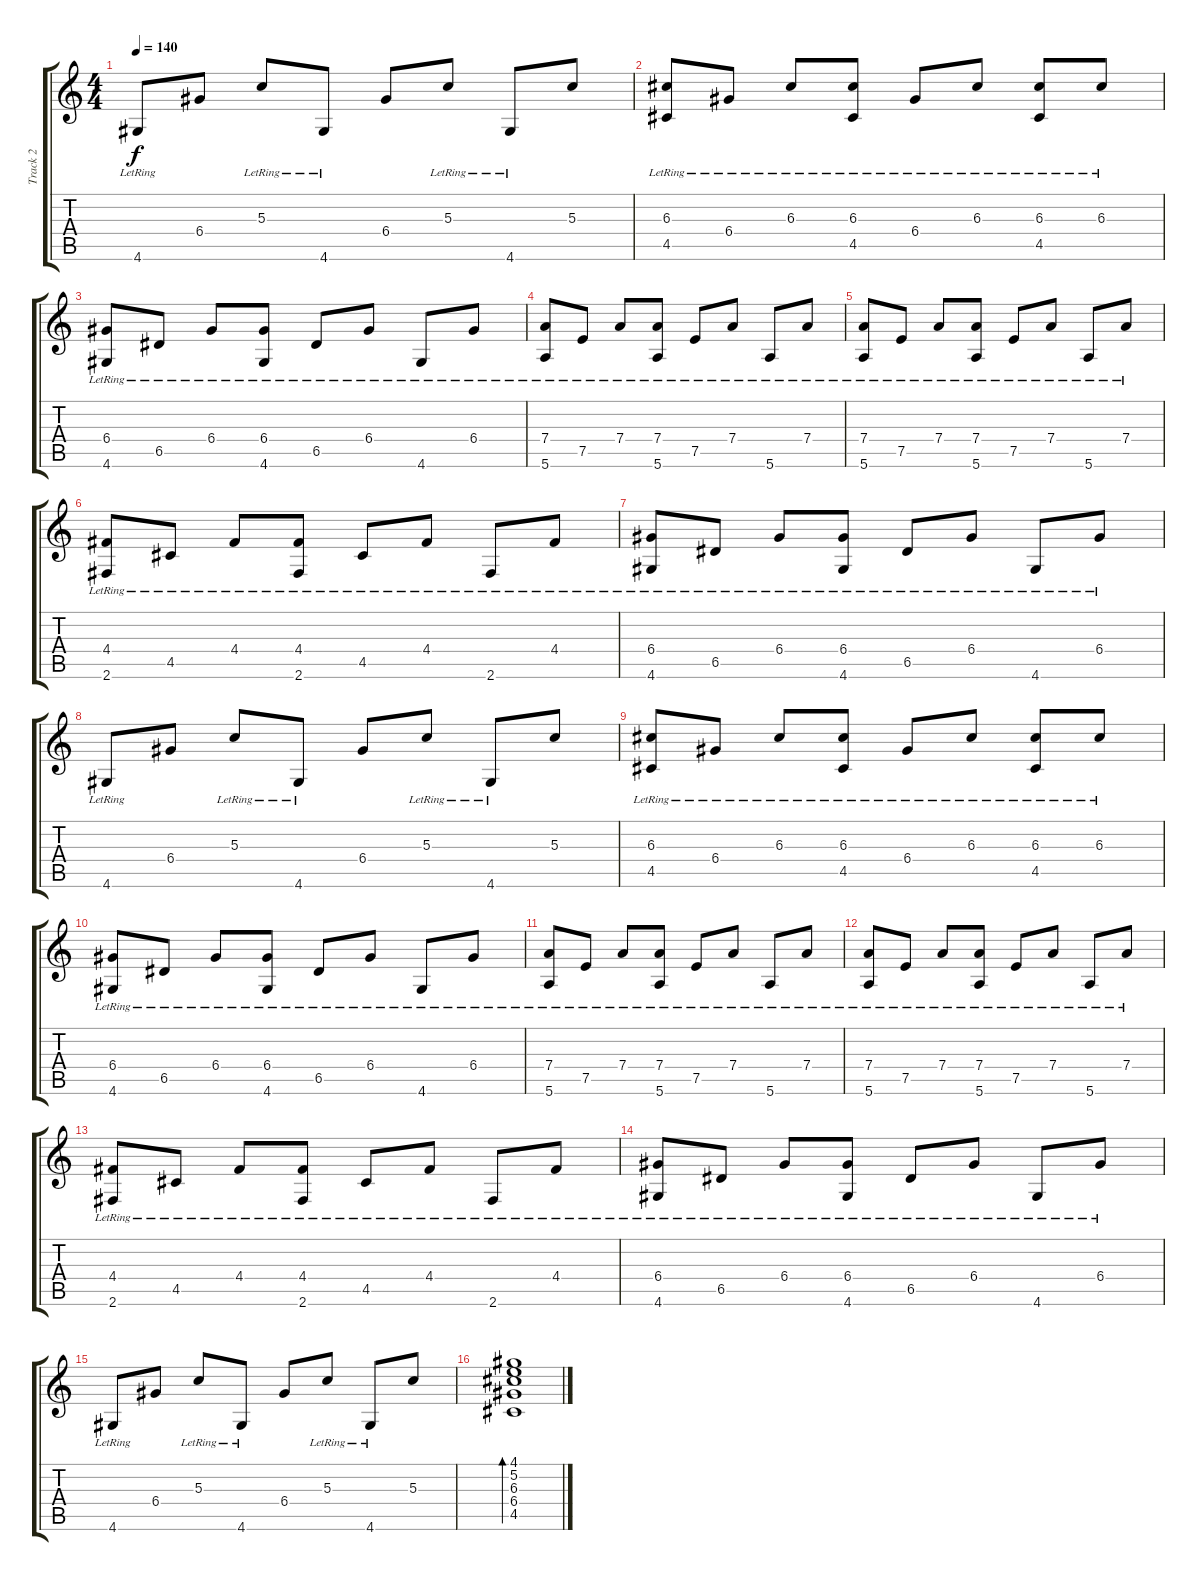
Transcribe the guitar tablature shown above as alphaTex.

\track ("Track 2" "Track 2") {instrument acousticguitarsteel}
\staff {score tabs}
\tuning (E4 B3 G3 D3 A2 E2) {hide}
\ts (4 4)
\tempo 140
\clef g2
\ks c
4.6{lr}.8{dy f} 6.4.8 5.3{lr}.8 4.6{lr}.8 6.4.8 5.3{lr}.8 4.6{lr}.8 5.3.8 |
(6.3 4.5{lr}).8 6.4{lr}.8 6.3{lr}.8 (6.3 4.5{lr}).8 6.4{lr}.8 6.3{lr}.8 (6.3 4.5{lr}).8 6.3{lr}.8 |
(6.4 4.6{lr}).8 6.5{lr}.8 6.4{lr}.8 (6.4 4.6{lr}).8 6.5{lr}.8 6.4{lr}.8 4.6{lr}.8 6.4{lr}.8 |
(7.4 5.6{lr}).8 7.5{lr}.8 7.4{lr}.8 (7.4 5.6{lr}).8 7.5{lr}.8 7.4{lr}.8 5.6{lr}.8 7.4{lr}.8 |
(7.4 5.6{lr}).8 7.5{lr}.8 7.4{lr}.8 (7.4 5.6{lr}).8 7.5{lr}.8 7.4{lr}.8 5.6{lr}.8 7.4{lr}.8 |
(4.4 2.6{lr}).8 4.5{lr}.8 4.4{lr}.8 (4.4 2.6{lr}).8 4.5{lr}.8 4.4{lr}.8 2.6{lr}.8 4.4{lr}.8 |
(6.4 4.6{lr}).8 6.5{lr}.8 6.4{lr}.8 (6.4 4.6{lr}).8 6.5{lr}.8 6.4{lr}.8 4.6{lr}.8 6.4{lr}.8 |
4.6{lr}.8 6.4.8 5.3{lr}.8 4.6{lr}.8 6.4.8 5.3{lr}.8 4.6{lr}.8 5.3.8 |
(6.3 4.5{lr}).8 6.4{lr}.8 6.3{lr}.8 (6.3 4.5{lr}).8 6.4{lr}.8 6.3{lr}.8 (6.3 4.5{lr}).8 6.3{lr}.8 |
(6.4 4.6{lr}).8 6.5{lr}.8 6.4{lr}.8 (6.4 4.6{lr}).8 6.5{lr}.8 6.4{lr}.8 4.6{lr}.8 6.4{lr}.8 |
(7.4 5.6{lr}).8 7.5{lr}.8 7.4{lr}.8 (7.4 5.6{lr}).8 7.5{lr}.8 7.4{lr}.8 5.6{lr}.8 7.4{lr}.8 |
(7.4 5.6{lr}).8 7.5{lr}.8 7.4{lr}.8 (7.4 5.6{lr}).8 7.5{lr}.8 7.4{lr}.8 5.6{lr}.8 7.4{lr}.8 |
(4.4 2.6{lr}).8 4.5{lr}.8 4.4{lr}.8 (4.4 2.6{lr}).8 4.5{lr}.8 4.4{lr}.8 2.6{lr}.8 4.4{lr}.8 |
(6.4 4.6{lr}).8 6.5{lr}.8 6.4{lr}.8 (6.4 4.6{lr}).8 6.5{lr}.8 6.4{lr}.8 4.6{lr}.8 6.4{lr}.8 |
4.6{lr}.8 6.4.8 5.3{lr}.8 4.6{lr}.8 6.4.8 5.3{lr}.8 4.6{lr}.8 5.3.8 |
(4.1 5.2 6.3 6.4 4.5).1{bd 240}
